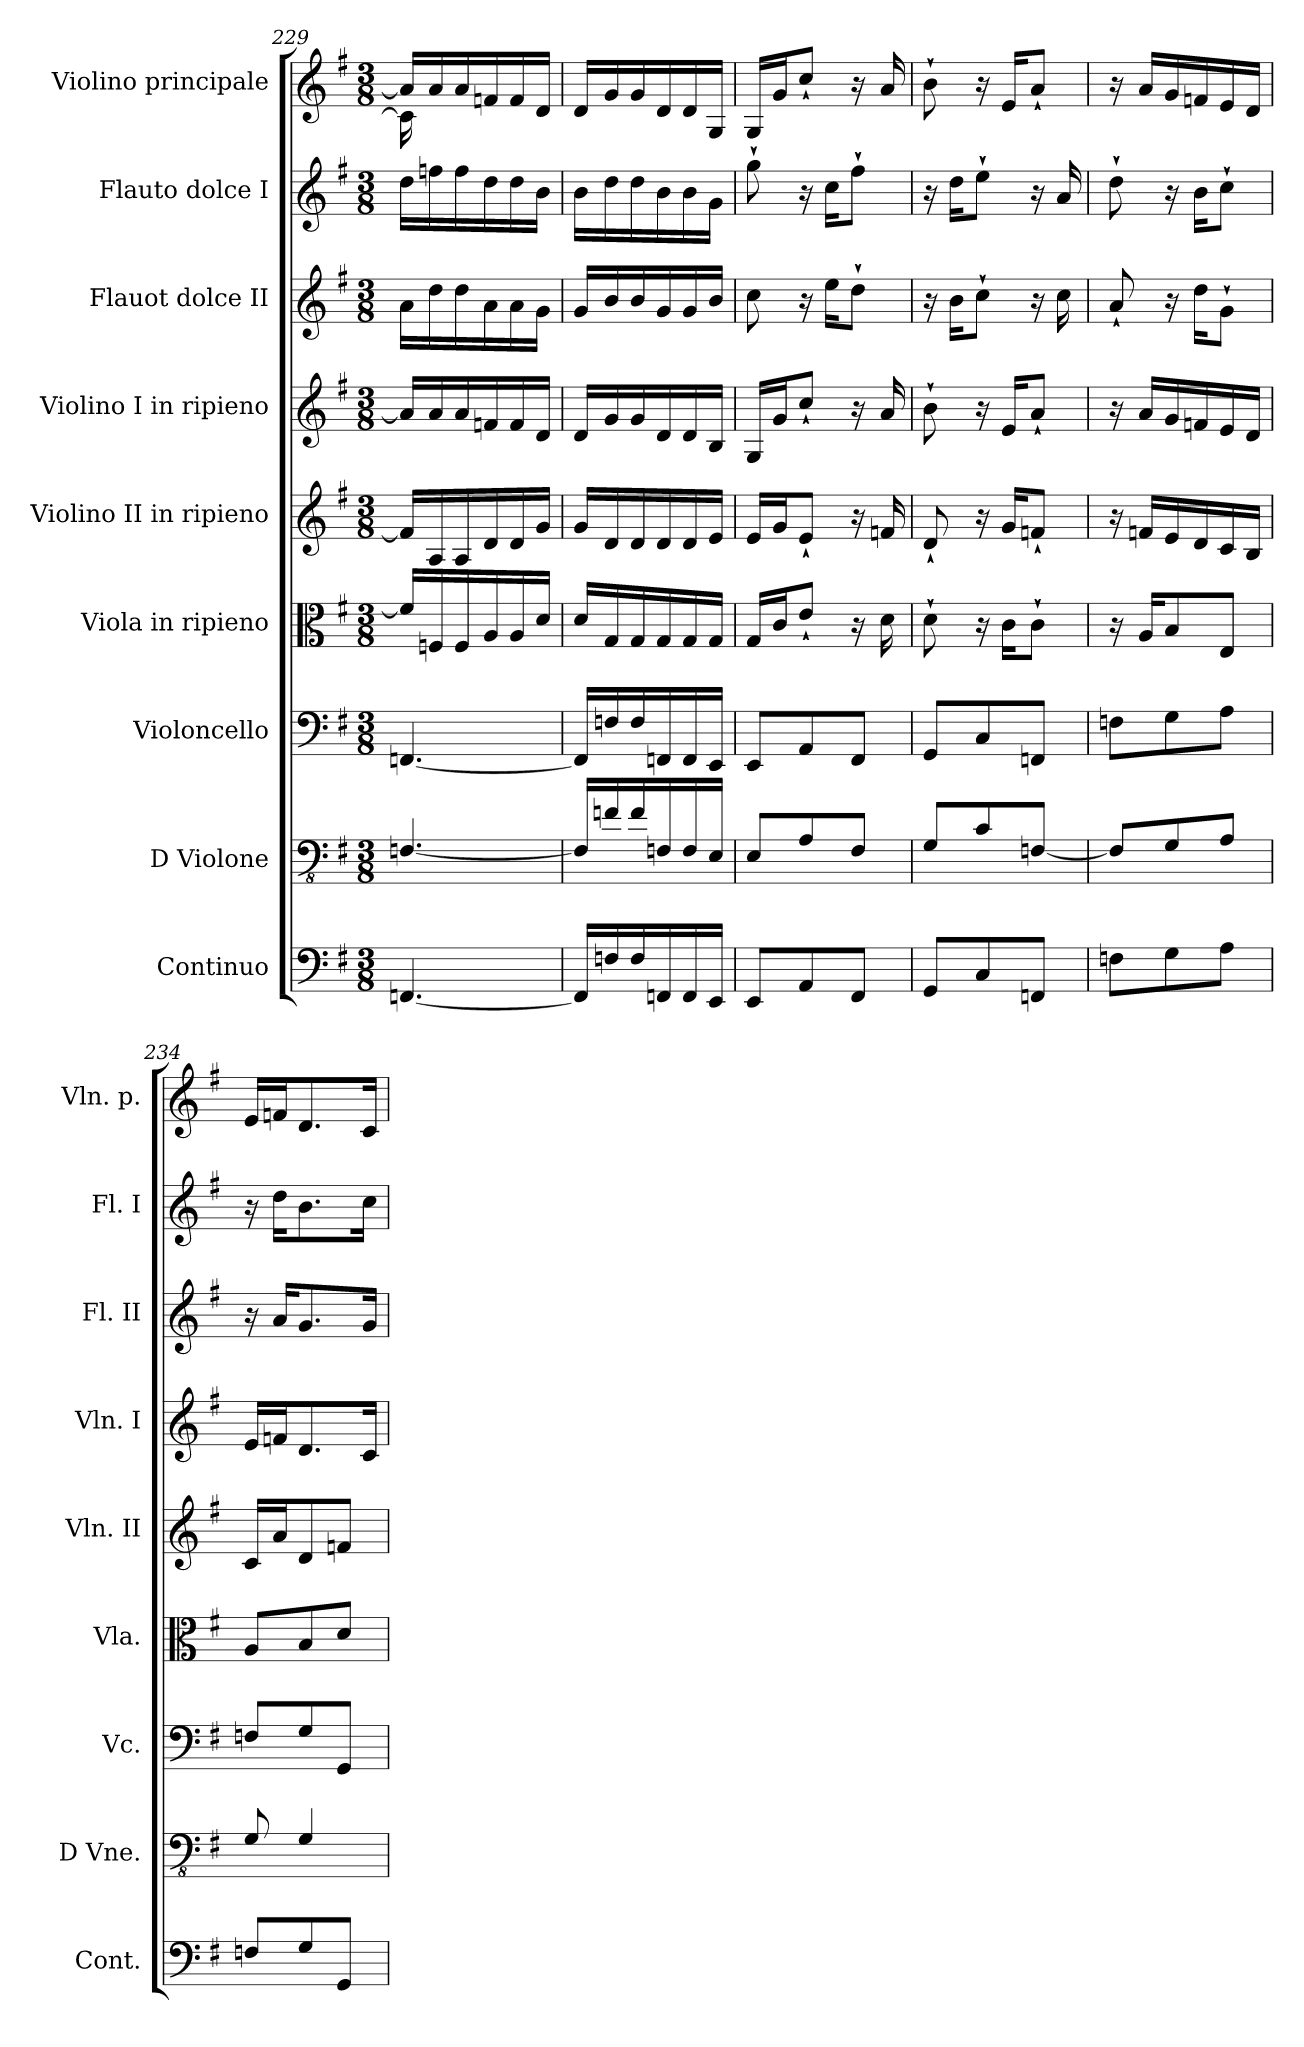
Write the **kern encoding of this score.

**kern	**kern	**kern	**kern	**kern	**kern	**kern	**kern	**kern
*part9	*part8	*part7	*part6	*part5	*part4	*part3	*part2	*part1
*staff9	*staff8	*staff7	*staff6	*staff5	*staff4	*staff3	*staff2	*staff1
*I"Continuo	*I"D Violone	*I"Violoncello	*I"Viola in ripieno	*I"Violino II in ripieno	*I"Violino I in ripieno	*I"Flauot dolce II	*I"Flauto dolce I	*I"Violino principale
*I'Cont.	*I'D Vne.	*I'Vc.	*I'Vla.	*I'Vln. II	*I'Vln. I	*I'Fl. II	*I'Fl. I	*I'Vln. p.
*clefF4	*clefFv4	*clefF4	*clefC3	*clefG2	*clefG2	*clefG2	*clefG2	*clefG2
*	*ITrd7c12	*	*	*	*	*	*	*
*k[f#]	*k[f#]	*k[f#]	*k[f#]	*k[f#]	*k[f#]	*k[f#]	*k[f#]	*k[f#]
*M3/8	*M3/8	*M3/8	*M3/8	*M3/8	*M3/8	*M3/8	*M3/8	*M3/8
=229	=229	=229	=229	=229	=229	=229	=229	=229
*	*	*	*	*	*	*	*	*^
[4.FFn/	[4.FFFn/	[4.FFn/	16f/LL]	16f/LL]	16a/LL]	16a\LL	16dd\LL	16a/LL]	16c\]
.	.	.	16Fn/	16A/	16a/	16dd\	16ffn\	16a/	16ryy
.	.	.	16F/	16A/	16a/	16dd\	16ff\	16a/	4ryy
.	.	.	16A/	16d/	16fn/	16a\	16dd\	16fn/	.
.	.	.	16A/	16d/	16f/	16a\	16dd\	16f/	.
.	.	.	16d/JJ	16g/JJ	16d/JJ	16g\JJ	16b\JJ	16d/JJ	.
*	*	*	*	*	*	*	*	*v	*v
=230	=230	=230	=230	=230	=230	=230	=230	=230
16FF/LL]	16FFF/LL]	16FF/LL]	16d/LL	16g/LL	16d/LL	16g/LL	16b\LL	16d/LL
16Fn/	16FFn/	16Fn/	16G/	16d/	16g/	16b/	16dd\	16g/
16F/	16FF/	16F/	16G/	16d/	16g/	16b/	16dd\	16g/
16FFn/	16FFFn/	16FFn/	16G/	16d/	16d/	16g/	16b\	16d/
16FF/	16FFF/	16FF/	16G/	16d/	16d/	16g/	16b\	16d/
16EE/JJ	16EEE/JJ	16EE/JJ	16G/JJ	16e/JJ	16B/JJ	16b/JJ	16g\JJ	16G/JJ
=231	=231	=231	=231	=231	=231	=231	=231	=231
8EE/L	8EEE/L	8EE/L	16G/LL	16e/LL	16G/LL	8cc\	8gg`\	16G/LL
.	.	.	16c/J	16g/J	16g/J	.	.	16g/J
8AA/	8AAA/	8AA/	8e`/J	8e`/J	8cc`/J	16r	16r	8cc`/J
.	.	.	.	.	.	16ee\KL	16cc\KL	.
8FF#/J	8FFF#/J	8FF#/J	16r	16r	16r	8dd`\J	8ff#`\J	16r
.	.	.	16d\	16fn/	16a/	.	.	16a/
!!LO:PB:g=z
=232	=232	=232	=232	=232	=232	=232	=232	=232
8GG/L	8GGG/L	8GG/L	8d`\	8d`/	8b`\	16r	16r	8b`\
.	.	.	.	.	.	16b\KL	16dd\KL	.
8C/	8CC/	8C/	16r	16r	16r	8cc`\J	8ee`\J	16r
.	.	.	16c\KL	16g/KL	16e/KL	.	.	16e/KL
8FFn/J	[8FFFn/J	8FFn/J	8c`\J	8fn`/J	8a`/J	16r	16r	8a`/J
.	.	.	.	.	.	16cc\	16a/	.
=233	=233	=233	=233	=233	=233	=233	=233	=233
8Fn\L	8FFF/L]	8Fn\L	16r	16r	16r	8a`/	8dd`\	16r
.	.	.	16A/KL	16fn/LL	16a/LL	.	.	16a/LL
8G\	8GGG/	8G\	8B/	16e/	16g/	16r	16r	16g/
.	.	.	.	16d/	16fn/	16dd\KL	16b\KL	16fn/
8A\J	8AAA/J	8A\J	8E/J	16c/	16e/	8g`\J	8cc`\J	16e/
.	.	.	.	16B/JJ	16d/JJ	.	.	16d/JJ
=234	=234	=234	=234	=234	=234	=234	=234	=234
8Fn/L	8GGG/	8Fn/L	8A/L	16c/LL	16e/LL	16r	16r	16e/LL
.	.	.	.	16a/J	16fn/J	16a/KL	16dd\KL	16fn/J
8G/	4GGG/	8G/	8B/	8d/	8.d/	8.g/	8.b\	8.d/
8GG/J	.	8GG/J	8d/J	8fn/J	.	.	.	.
.	.	.	.	.	16c/Jk	16g/Jk	16cc\Jk	16c/Jk
=	=	=	=	=	=	=	=	=
*-	*-	*-	*-	*-	*-	*-	*-	*-
